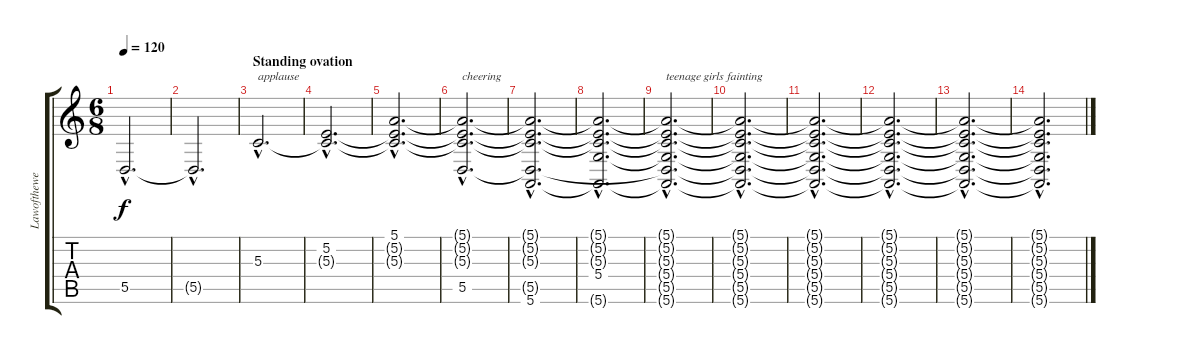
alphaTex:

\track ("Lawofthewest (casio sk-5)" "Lawofthewe") {instrument stringensemble1}
\staff {score tabs}
\tuning (E4 B3 G3 D3 A2 E2) {hide}
\ts (6 8)
\tempo 120
\clef g2
\ks c
5.5{hac t}.2{d dy f} |
5.5{hac t}.2{d} |
\section ("" "Standing ovation")
5.3{hac}.2{d txt "applause" volume 16 instrument applause} |
(5.2{hac} 5.3{hac t}).2{d} |
(5.1{hac} 5.2{hac t} 5.3{hac t}).2{d} |
(5.1{hac t} 5.2{hac t} 5.3{hac t} 5.5{hac}).2{d txt "cheering"} |
(5.1{hac t} 5.2{hac t} 5.3{hac t} 5.5{hac t} 5.6{hac}).2{d} |
(5.1{hac t} 5.2{hac t} 5.3{hac t} 5.4{hac} 5.6{hac t}).2{d} |
(5.1{hac t} 5.2{hac t} 5.3{hac t} 5.4{hac t} 5.5{hac t} 5.6{hac t}).2{d txt "teenage girls fainting"} |
(5.1{hac t} 5.2{hac t} 5.3{hac t} 5.4{hac t} 5.5{hac t} 5.6{hac t}).2{d} |
(5.1{hac t} 5.2{hac t} 5.3{hac t} 5.4{hac t} 5.5{hac t} 5.6{hac t}).2{d} |
(5.1{hac t} 5.2{hac t} 5.3{hac t} 5.4{hac t} 5.5{hac t} 5.6{hac t}).2{d} |
(5.1{hac t} 5.2{hac t} 5.3{hac t} 5.4{hac t} 5.5{hac t} 5.6{hac t}).2{d volume 0} |
(5.1{hac t} 5.2{hac t} 5.3{hac t} 5.4{hac t} 5.5{hac t} 5.6{hac t}).2{d}
